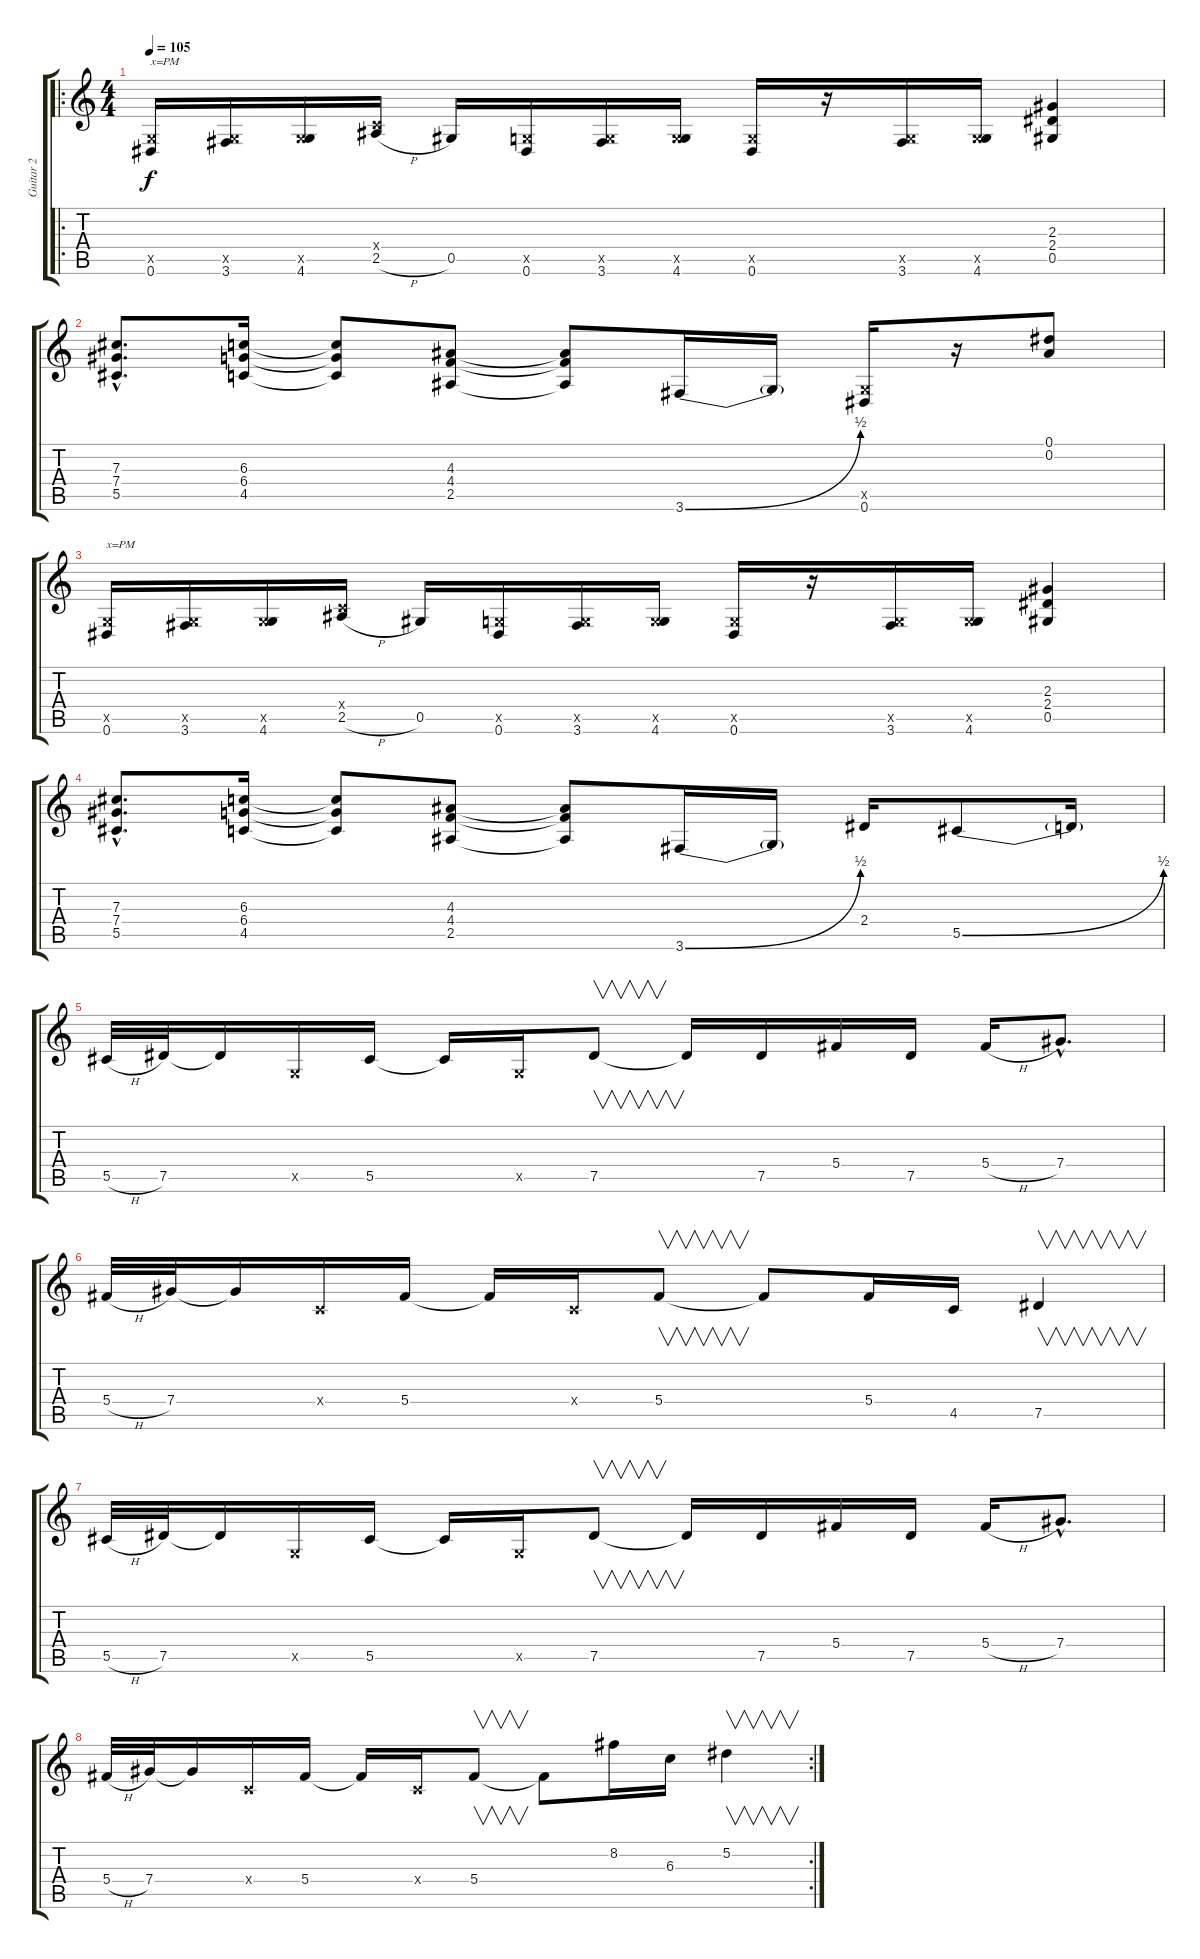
\track ("Guitar 2" "Guitar 2") {instrument overdrivenguitar}
\staff {score tabs}
\tuning (Eb4 Bb3 Gb3 Db3 Ab2 Eb2) {hide}
\ro
\ts (4 4)
\tempo 105
\clef g2
\ks c
(-1.5{x} 0.6).16{txt "x=PM" dy f} (-1.5{x} 3.6).16 (-1.5{x} 4.6).16 (-1.4{x} 2.5{h}).16 0.5.16 (-1.5{x} 0.6).16 (-1.5{x} 3.6).16 (-1.5{x} 4.6).16 (-1.5{x} 0.6).16 r.16 (-1.5{x} 3.6).16 (-1.5{x} 4.6).16 (2.3 2.4 0.5).4 |
(7.3{hac} 7.4{hac} 5.5{hac}).8{d} (6.3 6.4 4.5).16 (6.3{t} 6.4{t} 4.5{t}).8 (4.3 4.4 2.5).8 (4.3{t} 4.4{t} 2.5{t}).8 3.6{be (bend 0 0 60 2)}.16 3.6{t}.16 (-1.5{x} 0.6).16 r.16 (0.1 0.2).8 |
(-1.5{x} 0.6).16{txt "x=PM"} (-1.5{x} 3.6).16 (-1.5{x} 4.6).16 (-1.4{x} 2.5{h}).16 0.5.16 (-1.5{x} 0.6).16 (-1.5{x} 3.6).16 (-1.5{x} 4.6).16 (-1.5{x} 0.6).16 r.16 (-1.5{x} 3.6).16 (-1.5{x} 4.6).16 (2.3 2.4 0.5).4 |
(7.3{hac} 7.4{hac} 5.5{hac}).8{d} (6.3 6.4 4.5).16 (6.3{t} 6.4{t} 4.5{t}).8 (4.3 4.4 2.5).8 (4.3{t} 4.4{t} 2.5{t}).8 3.6{be (bend 0 0 60 2)}.16 3.6{t}.16 2.4.16 5.5{be (bend 0 0 60 2)}.8 5.5{t}.16 |
5.5{h}.32 7.5.32 7.5{t}.16 -1.5{x}.16 5.5.16 5.5{t}.16 -1.5{x}.16 7.5.8{v} 7.5{t}.16 7.5.16 5.4.16 7.5.16 5.4{h}.16 7.4{hac}.8{d} |
5.4{h}.32 7.4.32 7.4{t}.16 -1.4{x}.16 5.4.16 5.4{t}.16 -1.4{x}.16 5.4.8{v} 5.4{t}.8 5.4.16 4.5.16 7.5.4{v} |
5.5{h}.32 7.5.32 7.5{t}.16 -1.5{x}.16 5.5.16 5.5{t}.16 -1.5{x}.16 7.5.8{v} 7.5{t}.16 7.5.16 5.4.16 7.5.16 5.4{h}.16 7.4{hac}.8{d} |
\rc 2
5.4{h}.32 7.4.32 7.4{t}.16 -1.4{x}.16 5.4.16 5.4{t}.16 -1.4{x}.16 5.4.8{v} 5.4{t}.8 8.2.16 6.3.16 5.2.4{v}
